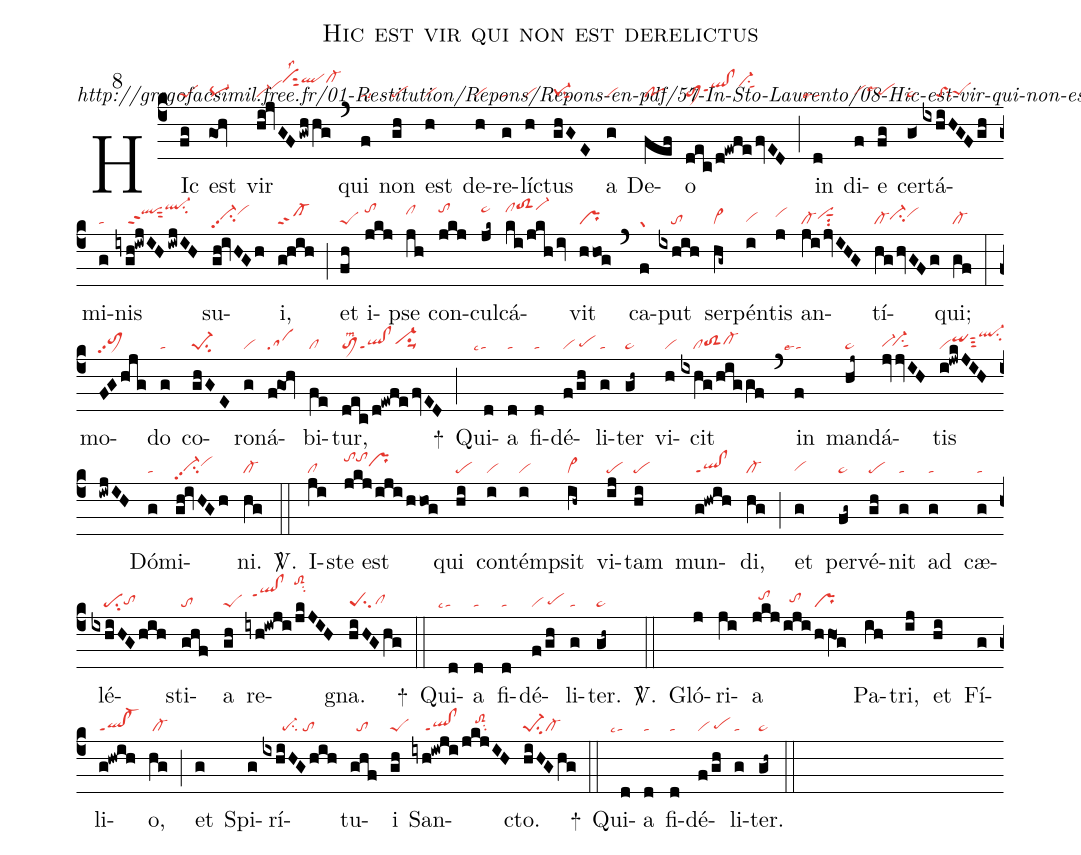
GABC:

name: Hic est vir qui non est derelictus;
commentary: http://gregofacsimil.free.fr/01-Restitution/Repons/Repons-en-pdf/57-In-Sto-Laurento/08-Hic-est-vir-qui-non-est-derelictus.pdf;
mode: 8;
nabc-lines: 1;
%%
(c4)
HIc(fg|peS) est(gOh|pq-) vir(hi!jvGFgwhhg|vi-vihivihlsut2lss2qlhlcl-hl) (`)
qui(f|talsi6) non(gh|pe) est(h|vi) de(h|vi)re(g|ta)líc(h|vi)tus(ghGE|pe-1su1sut1) a(g|vi) De(fef|po)o(dec/d!ewfe/fvED|toM1qlhh!clhhppt1vi-hjsu1sut1) (;)
in(d|```talse4) di(f|vihg)e(fg|```pehglse4) cer(g<|ta>)tá(ixhiHGFgh|////toSsu2peShg)mi(g|ta)nis(iygh!iwjIHiwjIH|////qlhjppt2sut2ql-hlsu2) su(gh!ivHGh|vi-hhpp2su2vihj)i,(g!hih|cl-ppt2) (;)
et(fh|peS) i(jkj|tohk)pse(jh|clhj) con(jkj|tohk)cul(jk~|ta>hk)cá(ki/jkh/iv|clhktoS2hlvi-hl)vit(hhog|pr) (`)
ca(f|gr)put(ixhih|////to) ser(hg~|vi>)pén(i|vihg)tis(j|vihi) an(ji/jvIHG|cl-vihhsut1su2)tí(hg/hvGFg|cl-ci-hhvihi)qui;(gf|cl-) (:)
mo(FGhjg|toM1hhpp2)do(g|ta) co(ghGE|pe-1su2)ro(g|vi)ná(fgOh|sa)bi(fe|cl)tur,(dec/d!ewfe/fvED|toM1lsm2ql!clppt1vi-hhsu1suu1) +(;)
Qui(d|```talsc4)a(d|ta) fi(d|ta)dé(f/gh|vi/pehg)li(g|ta)ter(gh~|ta>) vi(h|vi)cit(ixhg/higgf|////cltoS2hgcl-hh) (`)
in(f|```talse4) man(hj~|ta>)dá(jvjvIH|vi-hg`vi-hgsu1sut1)tis(i!jwkJIHiwjIH|viqihisut3ql-hksu2) Dó(g|ta)mi(gh!ivHGh|vi-hgpp2su2vihi)ni.(hg|cl-) <sp>V/</sp>.(::)
I(ji|cl)ste est(jkj/ijihhog|tohktohkprhi) qui(hi|pe) con(i|vi)tém(i|vi)psit(ih~|vi>) vi(ij|pe)tam(hi|pe) mun(g!hwih|ql!clppt1)di,(hg|cl-) (;)
et(g|vihg) per(fg~|ta>)vé(gh|pe)nit(g|ta) ad(g|ta) cæ(g|ta)lé(ixhiHGhih|////pesu2tohg)sti(ghf|to)a(gh|peS) re(iyh!iwji/jkJIH|//qlhj!clhjppt1//toS2hpsu2)gna.(hiHGhg|peSsu2clhg) +(::)
Qui(d|```talsc4)a(d|ta) fi(d|ta)dé(f/gh|vi/pehg)li(g|ta)ter.(gh~|ta>) <sp>V/</sp>.(::)
Gló(j)ri(ji)a(jkj|//tohi|/iji|//tohh|/hhO1g|pr) Pa(ih)tri,(ij) et(hi) Fí(g)li(g!hwih|ql!cl-ppt1)o,(hg|/cl-) (;)
et(g) Spi(g)rí(ixhiHGhih|//////pe-su2/to)tu(ghf|//to)i(gh|peS) San(iyh!iwji|////ql!clppt1|/jkjIH|////toS2hisu2)cto.(hiHGhg|pe-1su2cl-) +(::)
Qui(d|```talsc4)a(d|ta) fi(d|ta)dé(f/gh|vi/pehg)li(g|ta)ter.(gh~|ta>) (::)
